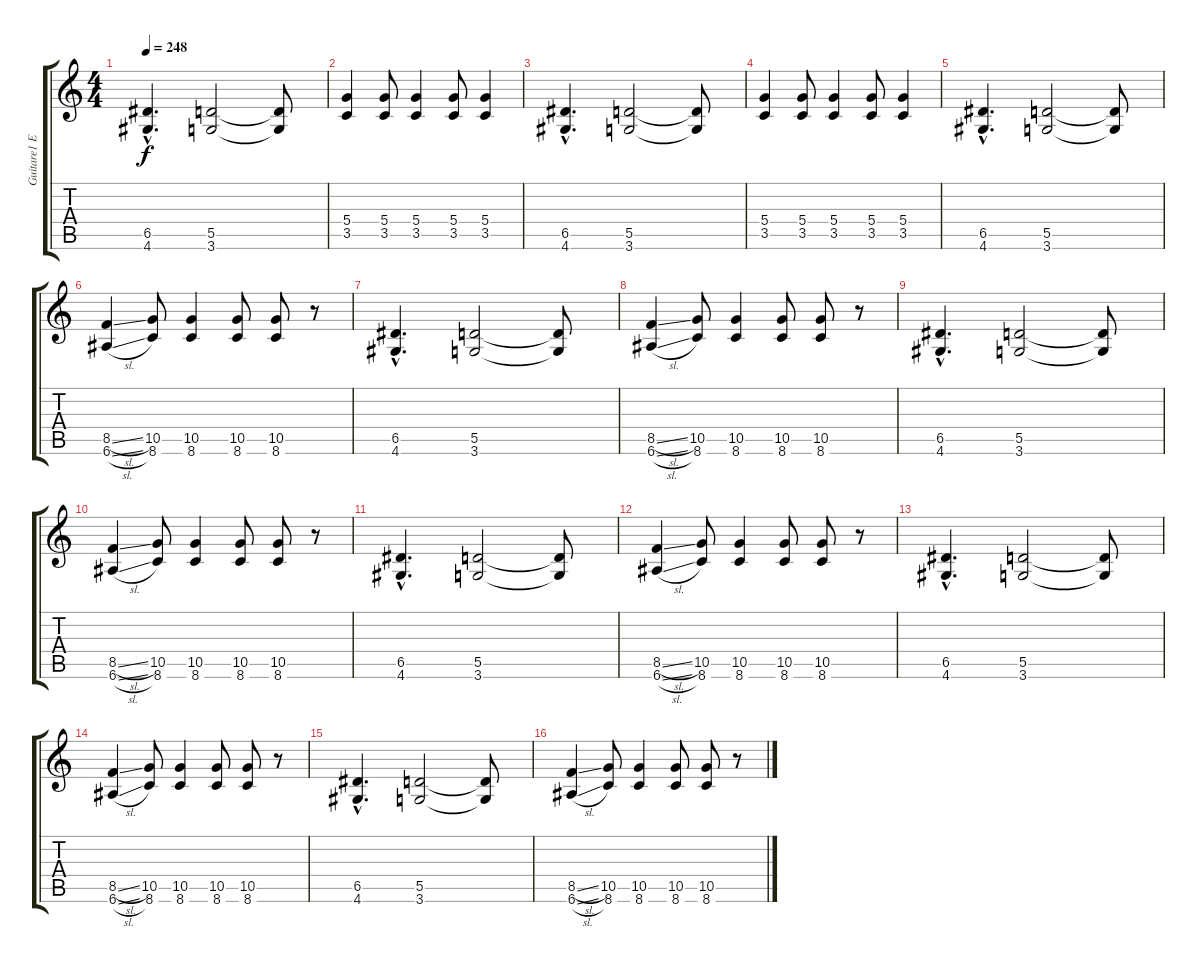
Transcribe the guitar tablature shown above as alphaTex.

\track ("Guitare1 E" "Guitare1 E") {instrument overdrivenguitar}
\staff {score tabs}
\tuning (E4 B3 G3 D3 A2 E2) {hide}
\ts (4 4)
\tempo 248
\clef g2
\ks c
(6.5{hac} 4.6{hac}).4{d dy f} (5.5 3.6).2 (5.5{t} 3.6{t}).8 |
(5.4 3.5).4 (5.4 3.5).8 (5.4 3.5).4 (5.4 3.5).8 (5.4 3.5).4 |
(6.5{hac} 4.6{hac}).4{d} (5.5 3.6).2 (5.5{t} 3.6{t}).8 |
(5.4 3.5).4 (5.4 3.5).8 (5.4 3.5).4 (5.4 3.5).8 (5.4 3.5).4 |
(6.5{hac} 4.6{hac}).4{d} (5.5 3.6).2 (5.5{t} 3.6{t}).8 |
(8.5{sl} 6.6{sl}).4 (10.5 8.6).8 (10.5 8.6).4 (10.5 8.6).8 (10.5 8.6).8 r.8 |
(6.5{hac} 4.6{hac}).4{d} (5.5 3.6).2 (5.5{t} 3.6{t}).8 |
(8.5{sl} 6.6{sl}).4 (10.5 8.6).8 (10.5 8.6).4 (10.5 8.6).8 (10.5 8.6).8 r.8 |
(6.5{hac} 4.6{hac}).4{d} (5.5 3.6).2 (5.5{t} 3.6{t}).8 |
(8.5{sl} 6.6{sl}).4 (10.5 8.6).8 (10.5 8.6).4 (10.5 8.6).8 (10.5 8.6).8 r.8 |
(6.5{hac} 4.6{hac}).4{d} (5.5 3.6).2 (5.5{t} 3.6{t}).8 |
(8.5{sl} 6.6{sl}).4 (10.5 8.6).8 (10.5 8.6).4 (10.5 8.6).8 (10.5 8.6).8 r.8 |
(6.5{hac} 4.6{hac}).4{d} (5.5 3.6).2 (5.5{t} 3.6{t}).8 |
(8.5{sl} 6.6{sl}).4 (10.5 8.6).8 (10.5 8.6).4 (10.5 8.6).8 (10.5 8.6).8 r.8 |
(6.5{hac} 4.6{hac}).4{d} (5.5 3.6).2 (5.5{t} 3.6{t}).8 |
(8.5{sl} 6.6{sl}).4 (10.5 8.6).8 (10.5 8.6).4 (10.5 8.6).8 (10.5 8.6).8 r.8
